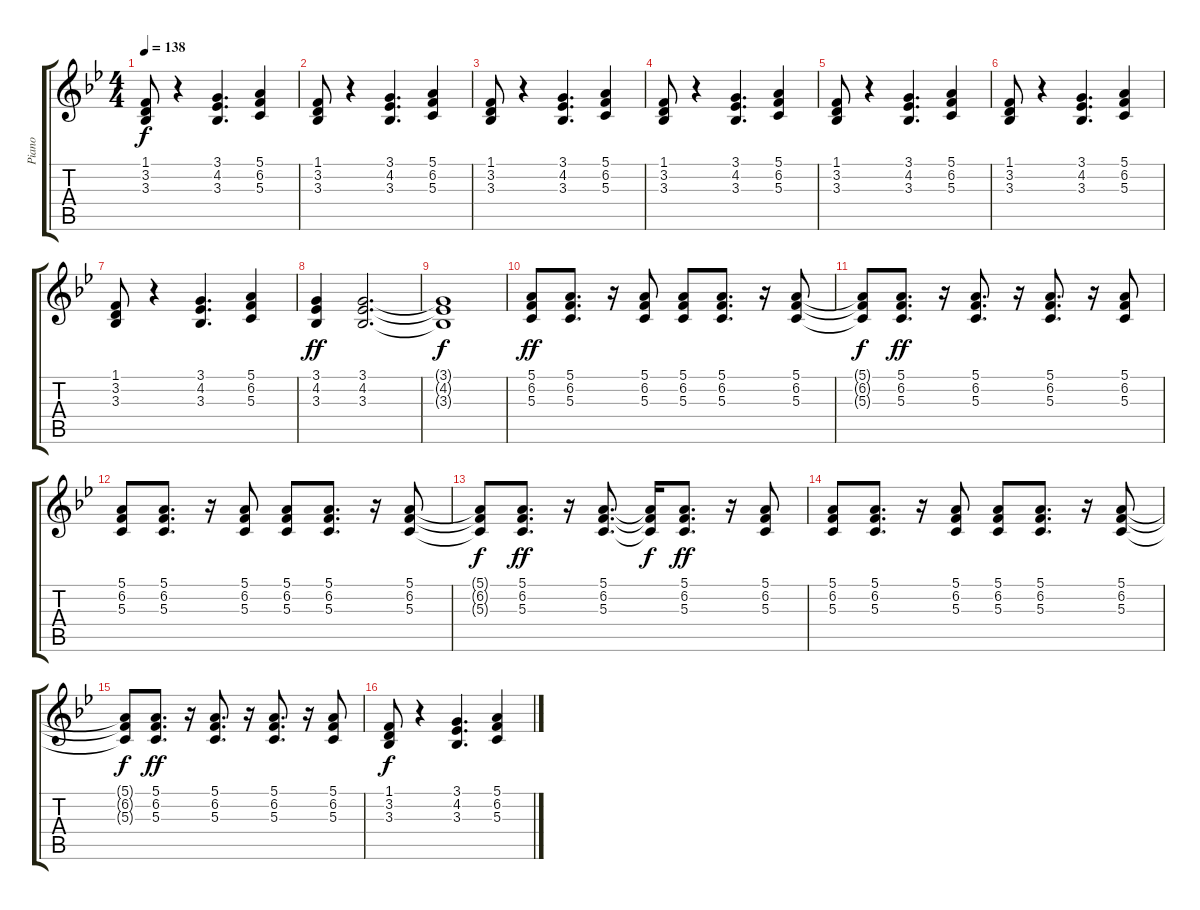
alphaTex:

\track ("Piano" "Piano") {instrument brightacousticpiano}
\staff {score tabs}
\tuning (E4 B3 G3 D3 A2 E2) {hide}
\ts (4 4)
\tempo 138
\clef g2
\ks bb
(1.1 3.2 3.3).8{dy f} r.4 (3.1 4.2 3.3).4{d} (5.1 6.2 5.3).4 |
(1.1 3.2 3.3).8 r.4 (3.1 4.2 3.3).4{d} (5.1 6.2 5.3).4 |
(1.1 3.2 3.3).8 r.4 (3.1 4.2 3.3).4{d} (5.1 6.2 5.3).4 |
(1.1 3.2 3.3).8 r.4 (3.1 4.2 3.3).4{d} (5.1 6.2 5.3).4 |
(1.1 3.2 3.3).8 r.4 (3.1 4.2 3.3).4{d} (5.1 6.2 5.3).4 |
(1.1 3.2 3.3).8 r.4 (3.1 4.2 3.3).4{d} (5.1 6.2 5.3).4 |
(1.1 3.2 3.3).8 r.4 (3.1 4.2 3.3).4{d} (5.1 6.2 5.3).4 |
(3.1 4.2 3.3).4{dy ff} (3.1 4.2 3.3).2{d} |
(3.1{t} 4.2{t} 3.3{t}).1{dy f} |
(5.1 6.2 5.3).8{dy ff} (5.1 6.2 5.3).8{d} r.16 (5.1 6.2 5.3).8 (5.1 6.2 5.3).8 (5.1 6.2 5.3).8{d} r.16 (5.1 6.2 5.3).8 |
(5.1{t} 6.2{t} 5.3{t}).8{dy f} (5.1 6.2 5.3).8{d dy ff} r.16 (5.1 6.2 5.3).8{d} r.16 (5.1 6.2 5.3).8{d} r.16 (5.1 6.2 5.3).8 |
(5.1 6.2 5.3).8 (5.1 6.2 5.3).8{d} r.16 (5.1 6.2 5.3).8 (5.1 6.2 5.3).8 (5.1 6.2 5.3).8{d} r.16 (5.1 6.2 5.3).8 |
(5.1{t} 6.2{t} 5.3{t}).8{dy f} (5.1 6.2 5.3).8{d dy ff} r.16 (5.1 6.2 5.3).8{d} (5.1{t} 6.2{t} 5.3{t}).16{dy f} (5.1 6.2 5.3).8{d dy ff} r.16 (5.1 6.2 5.3).8 |
(5.1 6.2 5.3).8 (5.1 6.2 5.3).8{d} r.16 (5.1 6.2 5.3).8 (5.1 6.2 5.3).8 (5.1 6.2 5.3).8{d} r.16 (5.1 6.2 5.3).8 |
(5.1{t} 6.2{t} 5.3{t}).8{dy f} (5.1 6.2 5.3).8{d dy ff} r.16 (5.1 6.2 5.3).8{d} r.16 (5.1 6.2 5.3).8{d} r.16 (5.1 6.2 5.3).8 |
(1.1 3.2 3.3).8{dy f} r.4 (3.1 4.2 3.3).4{d} (5.1 6.2 5.3).4
